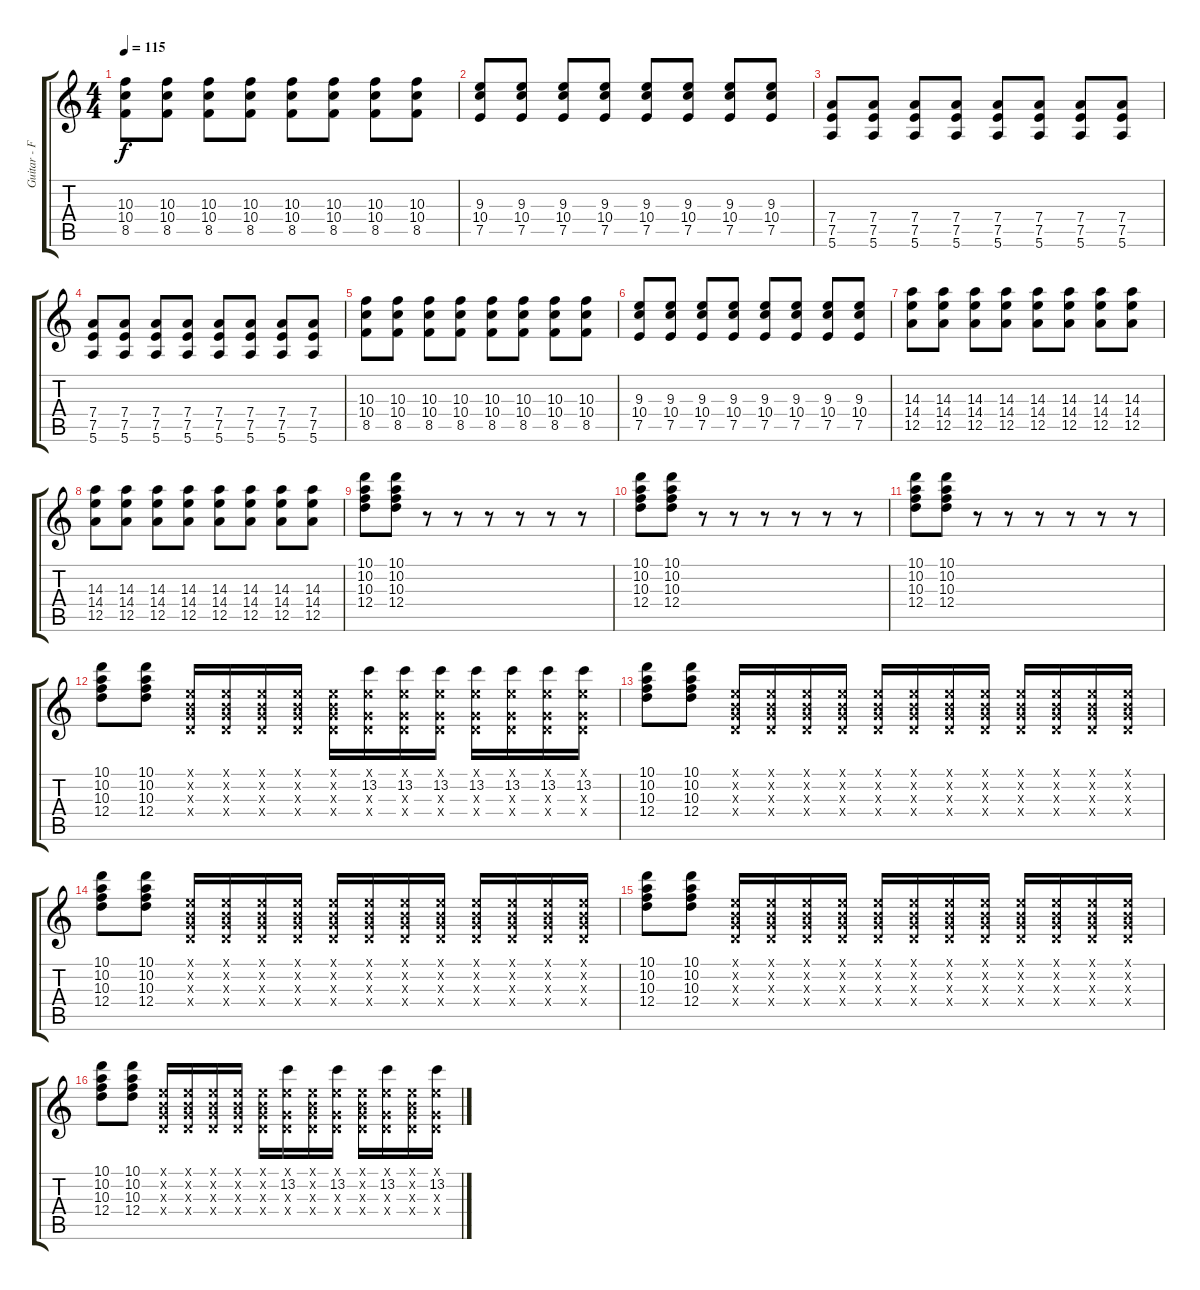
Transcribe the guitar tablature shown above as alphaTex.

\track ("Guitar - Frusciante" "Guitar - F") {instrument electricguitarclean}
\staff {score tabs}
\tuning (E4 B3 G3 D3 A2 E2) {hide}
\ts (4 4)
\tempo 115
\clef g2
\ks c
(10.3 10.4 8.5).8{dy f} (10.3 10.4 8.5).8 (10.3 10.4 8.5).8 (10.3 10.4 8.5).8 (10.3 10.4 8.5).8 (10.3 10.4 8.5).8 (10.3 10.4 8.5).8 (10.3 10.4 8.5).8 |
(9.3 10.4 7.5).8 (9.3 10.4 7.5).8 (9.3 10.4 7.5).8 (9.3 10.4 7.5).8 (9.3 10.4 7.5).8 (9.3 10.4 7.5).8 (9.3 10.4 7.5).8 (9.3 10.4 7.5).8 |
(7.4 7.5 5.6).8 (7.4 7.5 5.6).8 (7.4 7.5 5.6).8 (7.4 7.5 5.6).8 (7.4 7.5 5.6).8 (7.4 7.5 5.6).8 (7.4 7.5 5.6).8 (7.4 7.5 5.6).8 |
(7.4 7.5 5.6).8 (7.4 7.5 5.6).8 (7.4 7.5 5.6).8 (7.4 7.5 5.6).8 (7.4 7.5 5.6).8 (7.4 7.5 5.6).8 (7.4 7.5 5.6).8 (7.4 7.5 5.6).8 |
(10.3 10.4 8.5).8 (10.3 10.4 8.5).8 (10.3 10.4 8.5).8 (10.3 10.4 8.5).8 (10.3 10.4 8.5).8 (10.3 10.4 8.5).8 (10.3 10.4 8.5).8 (10.3 10.4 8.5).8 |
(9.3 10.4 7.5).8 (9.3 10.4 7.5).8 (9.3 10.4 7.5).8 (9.3 10.4 7.5).8 (9.3 10.4 7.5).8 (9.3 10.4 7.5).8 (9.3 10.4 7.5).8 (9.3 10.4 7.5).8 |
(14.3 14.4 12.5).8 (14.3 14.4 12.5).8 (14.3 14.4 12.5).8 (14.3 14.4 12.5).8 (14.3 14.4 12.5).8 (14.3 14.4 12.5).8 (14.3 14.4 12.5).8 (14.3 14.4 12.5).8 |
(14.3 14.4 12.5).8 (14.3 14.4 12.5).8 (14.3 14.4 12.5).8 (14.3 14.4 12.5).8 (14.3 14.4 12.5).8 (14.3 14.4 12.5).8 (14.3 14.4 12.5).8 (14.3 14.4 12.5).8 |
(10.1 10.2 10.3 12.4).8 (10.1 10.2 10.3 12.4).8 r.8 r.8 r.8 r.8 r.8 r.8 |
(10.1 10.2 10.3 12.4).8 (10.1 10.2 10.3 12.4).8 r.8 r.8 r.8 r.8 r.8 r.8 |
(10.1 10.2 10.3 12.4).8 (10.1 10.2 10.3 12.4).8 r.8 r.8 r.8 r.8 r.8 r.8 |
(10.1 10.2 10.3 12.4).8 (10.1 10.2 10.3 12.4).8 (0.1{x} 0.2{x} 0.3{x} 0.4{x}).16{volume 8} (0.1{x} 0.2{x} 0.3{x} 0.4{x}).16 (0.1{x} 0.2{x} 0.3{x} 0.4{x}).16 (0.1{x} 0.2{x} 0.3{x} 0.4{x}).16 (0.1{x} 0.2{x} 0.3{x} 0.4{x}).16 (0.1{x} 13.2 0.3{x} 0.4{x}).16 (0.1{x} 13.2 0.3{x} 0.4{x}).16 (0.1{x} 13.2 0.3{x} 0.4{x}).16 (0.1{x} 13.2 0.3{x} 0.4{x}).16 (0.1{x} 13.2 0.3{x} 0.4{x}).16 (0.1{x} 13.2 0.3{x} 0.4{x}).16 (0.1{x} 13.2 0.3{x} 0.4{x}).16 |
(10.1 10.2 10.3 12.4).8 (10.1 10.2 10.3 12.4).8 (0.1{x} 0.2{x} 0.3{x} 0.4{x}).16{volume 8} (0.1{x} 0.2{x} 0.3{x} 0.4{x}).16 (0.1{x} 0.2{x} 0.3{x} 0.4{x}).16 (0.1{x} 0.2{x} 0.3{x} 0.4{x}).16 (0.1{x} 0.2{x} 0.3{x} 0.4{x}).16 (0.1{x} 0.2{x} 0.3{x} 0.4{x}).16 (0.1{x} 0.2{x} 0.3{x} 0.4{x}).16 (0.1{x} 0.2{x} 0.3{x} 0.4{x}).16 (0.1{x} 0.2{x} 0.3{x} 0.4{x}).16 (0.1{x} 0.2{x} 0.3{x} 0.4{x}).16 (0.1{x} 0.2{x} 0.3{x} 0.4{x}).16 (0.1{x} 0.2{x} 0.3{x} 0.4{x}).16 |
(10.1 10.2 10.3 12.4).8 (10.1 10.2 10.3 12.4).8 (0.1{x} 0.2{x} 0.3{x} 0.4{x}).16{volume 8} (0.1{x} 0.2{x} 0.3{x} 0.4{x}).16 (0.1{x} 0.2{x} 0.3{x} 0.4{x}).16 (0.1{x} 0.2{x} 0.3{x} 0.4{x}).16 (0.1{x} 0.2{x} 0.3{x} 0.4{x}).16 (0.1{x} 0.2{x} 0.3{x} 0.4{x}).16 (0.1{x} 0.2{x} 0.3{x} 0.4{x}).16 (0.1{x} 0.2{x} 0.3{x} 0.4{x}).16 (0.1{x} 0.2{x} 0.3{x} 0.4{x}).16 (0.1{x} 0.2{x} 0.3{x} 0.4{x}).16 (0.1{x} 0.2{x} 0.3{x} 0.4{x}).16 (0.1{x} 0.2{x} 0.3{x} 0.4{x}).16 |
(10.1 10.2 10.3 12.4).8 (10.1 10.2 10.3 12.4).8 (0.1{x} 0.2{x} 0.3{x} 0.4{x}).16{volume 8} (0.1{x} 0.2{x} 0.3{x} 0.4{x}).16 (0.1{x} 0.2{x} 0.3{x} 0.4{x}).16 (0.1{x} 0.2{x} 0.3{x} 0.4{x}).16 (0.1{x} 0.2{x} 0.3{x} 0.4{x}).16 (0.1{x} 0.2{x} 0.3{x} 0.4{x}).16 (0.1{x} 0.2{x} 0.3{x} 0.4{x}).16 (0.1{x} 0.2{x} 0.3{x} 0.4{x}).16 (0.1{x} 0.2{x} 0.3{x} 0.4{x}).16 (0.1{x} 0.2{x} 0.3{x} 0.4{x}).16 (0.1{x} 0.2{x} 0.3{x} 0.4{x}).16 (0.1{x} 0.2{x} 0.3{x} 0.4{x}).16 |
(10.1 10.2 10.3 12.4).8 (10.1 10.2 10.3 12.4).8 (0.1{x} 0.2{x} 0.3{x} 0.4{x}).16{volume 8} (0.1{x} 0.2{x} 0.3{x} 0.4{x}).16 (0.1{x} 0.2{x} 0.3{x} 0.4{x}).16 (0.1{x} 0.2{x} 0.3{x} 0.4{x}).16 (0.1{x} 0.2{x} 0.3{x} 0.4{x}).16 (0.1{x} 13.2 0.3{x} 0.4{x}).16 (0.1{x} 0.2{x} 0.3{x} 0.4{x}).16 (0.1{x} 13.2 0.3{x} 0.4{x}).16 (0.1{x} 0.2{x} 0.3{x} 0.4{x}).16 (0.1{x} 13.2 0.3{x} 0.4{x}).16 (0.1{x} 0.2{x} 0.3{x} 0.4{x}).16 (0.1{x} 13.2 0.3{x} 0.4{x}).16
